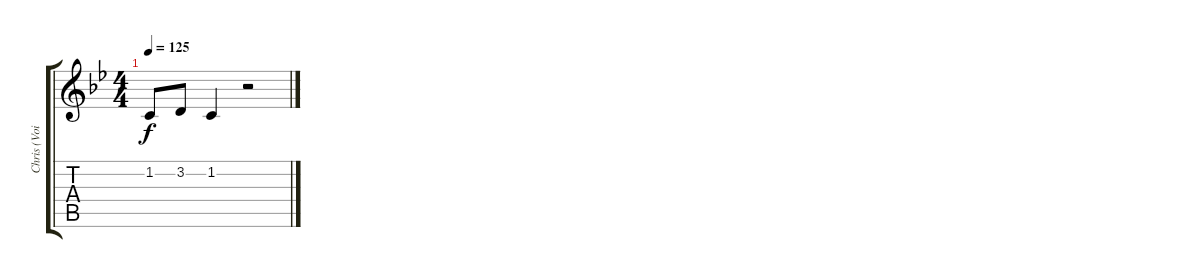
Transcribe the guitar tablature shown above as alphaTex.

\track ("Chris (Voice)" "Chris (Voi") {instrument synthbrass2}
\staff {score tabs}
\tuning (E4 B3 G3 D3 A2 E2) {hide}
\ts (4 4)
\tempo 125
\clef g2
\ks bb
1.2.8{dy f} 3.2.8 1.2.4 r.2
